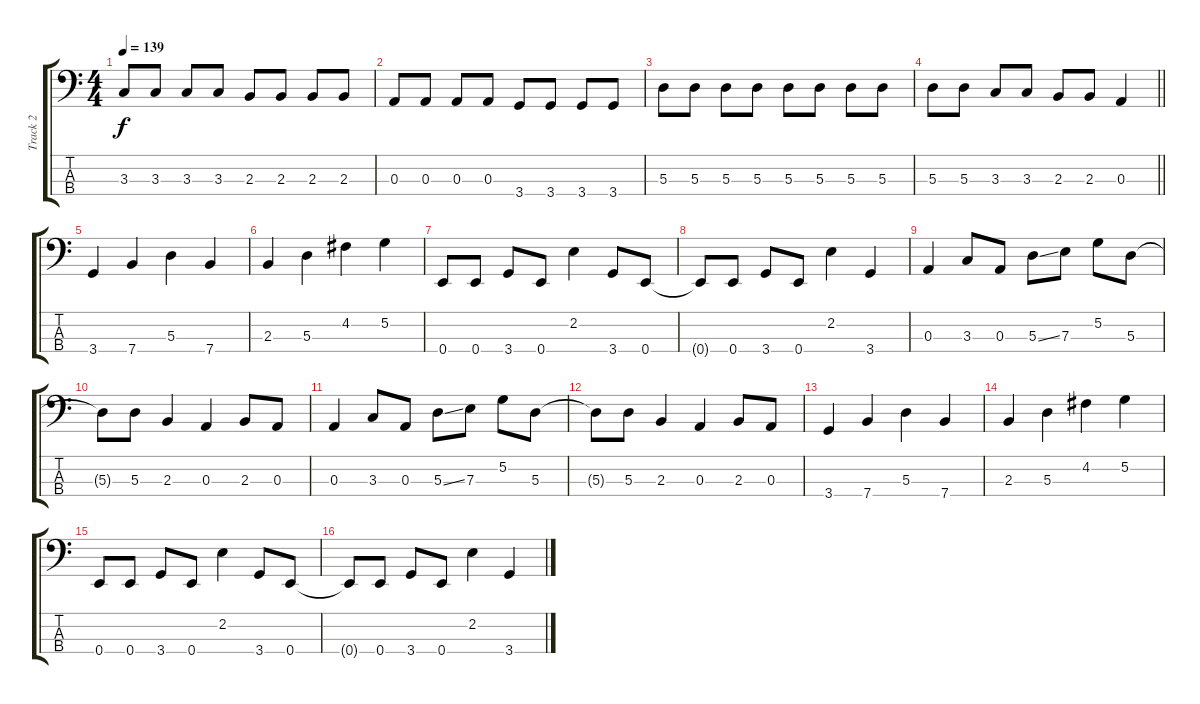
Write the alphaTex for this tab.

\track ("Track 2" "Track 2") {instrument electricbassfinger}
\staff {score tabs}
\tuning (G2 D2 A1 E1) {hide}
\ts (4 4)
\tempo 139
\clef f4
\ks c
3.3.8{dy f} 3.3.8 3.3.8 3.3.8 2.3.8 2.3.8 2.3.8 2.3.8 |
0.3.8 0.3.8 0.3.8 0.3.8 3.4.8 3.4.8 3.4.8 3.4.8 |
5.3.8 5.3.8 5.3.8 5.3.8 5.3.8 5.3.8 5.3.8 5.3.8 |
\barLineRight lightlight
5.3.8 5.3.8 3.3.8 3.3.8 2.3.8 2.3.8 0.3.4 |
3.4.4 7.4.4 5.3.4 7.4.4 |
2.3.4 5.3.4 4.2.4 5.2.4 |
0.4.8 0.4.8 3.4.8 0.4.8 2.2.4 3.4.8 0.4.8 |
0.4{t}.8 0.4.8 3.4.8 0.4.8 2.2.4 3.4.4 |
0.3.4 3.3.8 0.3.8 5.3{ss}.8 7.3.8 5.2.8 5.3.8 |
5.3{t}.8 5.3.8 2.3.4 0.3.4 2.3.8 0.3.8 |
0.3.4 3.3.8 0.3.8 5.3{ss}.8 7.3.8 5.2.8 5.3.8 |
5.3{t}.8 5.3.8 2.3.4 0.3.4 2.3.8 0.3.8 |
3.4.4 7.4.4 5.3.4 7.4.4 |
2.3.4 5.3.4 4.2.4 5.2.4 |
0.4.8 0.4.8 3.4.8 0.4.8 2.2.4 3.4.8 0.4.8 |
0.4{t}.8 0.4.8 3.4.8 0.4.8 2.2.4 3.4.4
